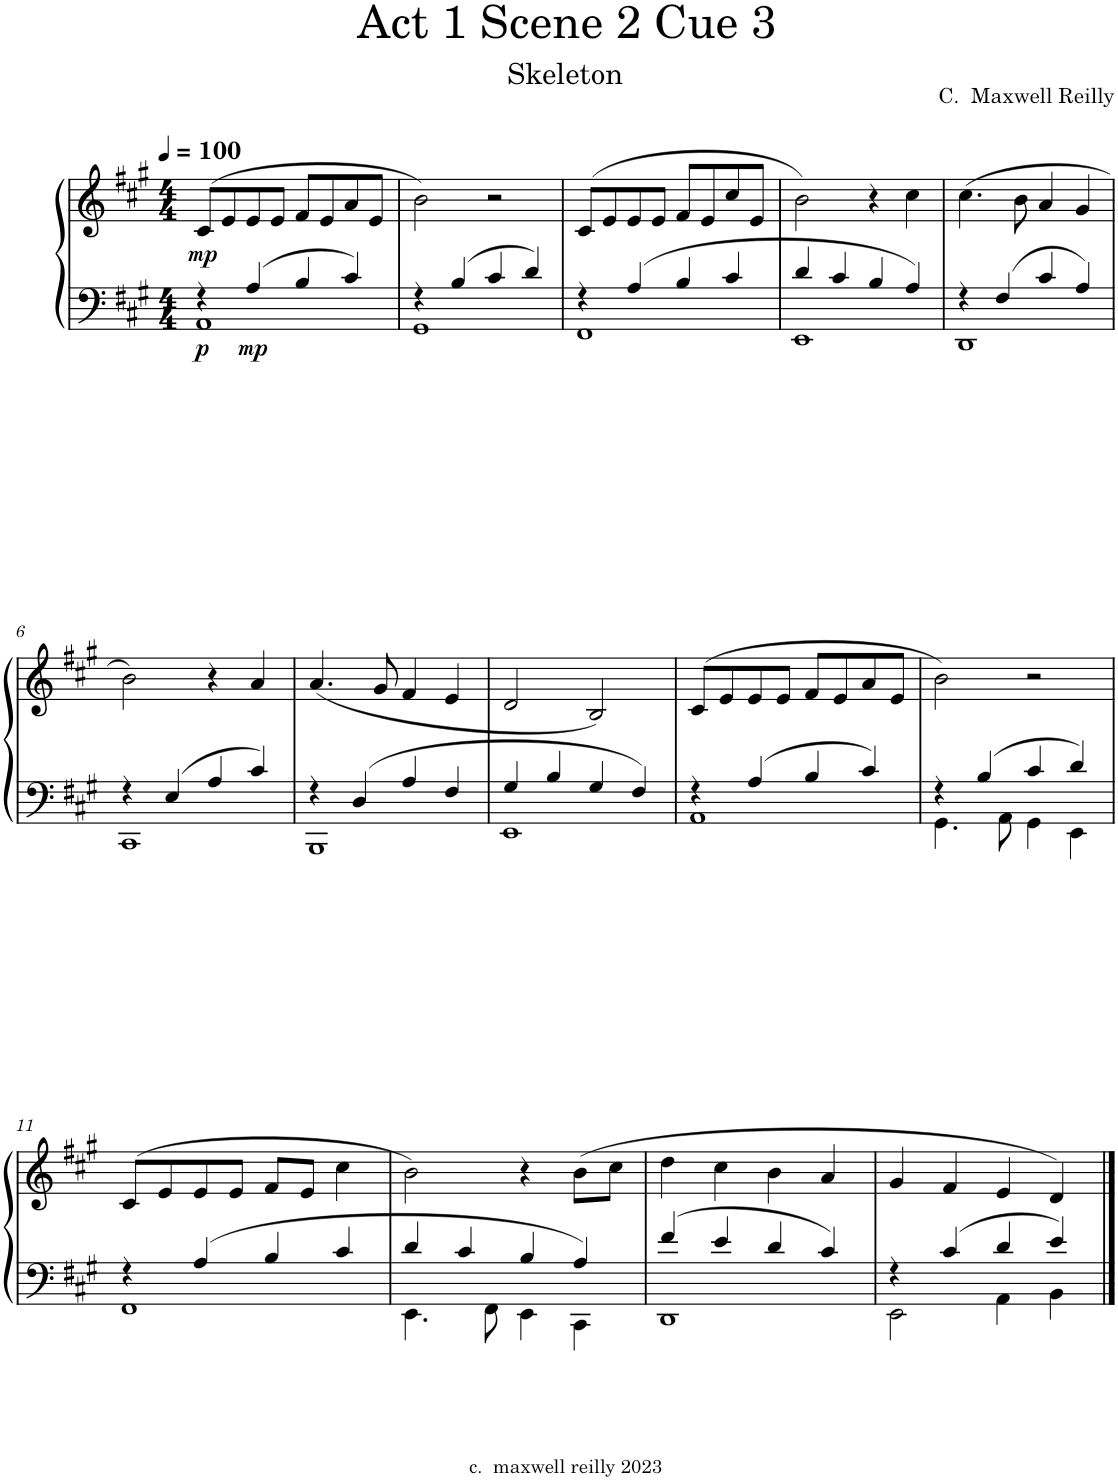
**kern	**kern	**dynam
*part1	*part1	*part1
*staff2	*staff1	*staff1/2
*I"Piano	*	*
*I'Pno.	*	*
*clefF4	*clefG2	*
*k[f#c#g#]	*k[f#c#g#]	*
*M4/4	*M4/4	*
*MM100	*MM100	*
=1	=1	=1
*^	*	*
!	!	!	!LO:DY:b=2
!	!	!	!LO:DY:n=1:b
4r	1AA	(8c#/L	p mp
.	.	8e/	.
!	!	!	!LO:DY:n=2:b=2
4A/	.	8e/	mp
.	.	8e/J	.
4B/	.	8f#/L	.
.	.	8e/	.
4c#/	.	8a/	.
.	.	8e/J	.
=2	=2	=2	=2
4r	1GG#	2b\)	.
4B/	.	.	.
4c#/	.	2r	.
4d/	.	.	.
=3	=3	=3	=3
4r	1FF#	(8c#/L	.
.	.	8e/	.
4A/	.	8e/	.
.	.	8e/J	.
4B/	.	8f#/L	.
.	.	8e/	.
4c#/	.	8cc#/	.
.	.	8e/J	.
=4	=4	=4	=4
4d/	1EE	2b\)	.
4c#/	.	.	.
4B/	.	4r	.
4A/	.	4cc#\	.
=5	=5	=5	=5
4r	1DD	(4.cc#\	.
4F#/	.	.	.
.	.	8b\	.
4c#/	.	4a/	.
4A/	.	4g#/	.
!!LO:LB:g=z
=6	=6	=6	=6
4r	1CC#	2b\)	.
4E/	.	.	.
4A/	.	4r	.
4c#/	.	4a/	.
=7	=7	=7	=7
4r	1BBB	(4.a/	.
4D/	.	.	.
.	.	8g#/	.
4A/	.	4f#/	.
4F#/	.	4e/	.
=8	=8	=8	=8
4G#/	1EE	2d/	.
4B/	.	.	.
4G#/	.	2B/)	.
4F#/	.	.	.
=9	=9	=9	=9
4r	1AA	(8c#/L	.
.	.	8e/	.
4A/	.	8e/	.
.	.	8e/J	.
4B/	.	8f#/L	.
.	.	8e/	.
4c#/	.	8a/	.
.	.	8e/J	.
=10	=10	=10	=10
4r	4.GG#\	2b\)	.
4B/	.	.	.
.	8AA\	.	.
4c#/	4GG#\	2r	.
4d/	4EE\	.	.
!!LO:LB:g=z
=11	=11	=11	=11
4r	1FF#	(8c#/L	.
.	.	8e/	.
4A/	.	8e/	.
.	.	8e/J	.
4B/	.	8f#/L	.
.	.	8e/J	.
4c#/	.	4cc#\	.
=12	=12	=12	=12
4d/	4.EE\	2b\)	.
4c#/	.	.	.
.	8FF#\	.	.
4B/	4EE\	4r	.
4A/	4CC#\	(8b\L	.
.	.	8cc#\J	.
=13	=13	=13	=13
4f#/	1DD	4dd\	.
4e/	.	4cc#\	.
4d/	.	4b\	.
4c#/	.	4a/	.
=14	=14	=14	=14
4r	2EE\	4g#/	.
4c#/	.	4f#/	.
4d/	4AA\	4e/	.
4e/	4BB\	4d/)	.
*v	*v	*	*
==	==	==
*-	*-	*-
